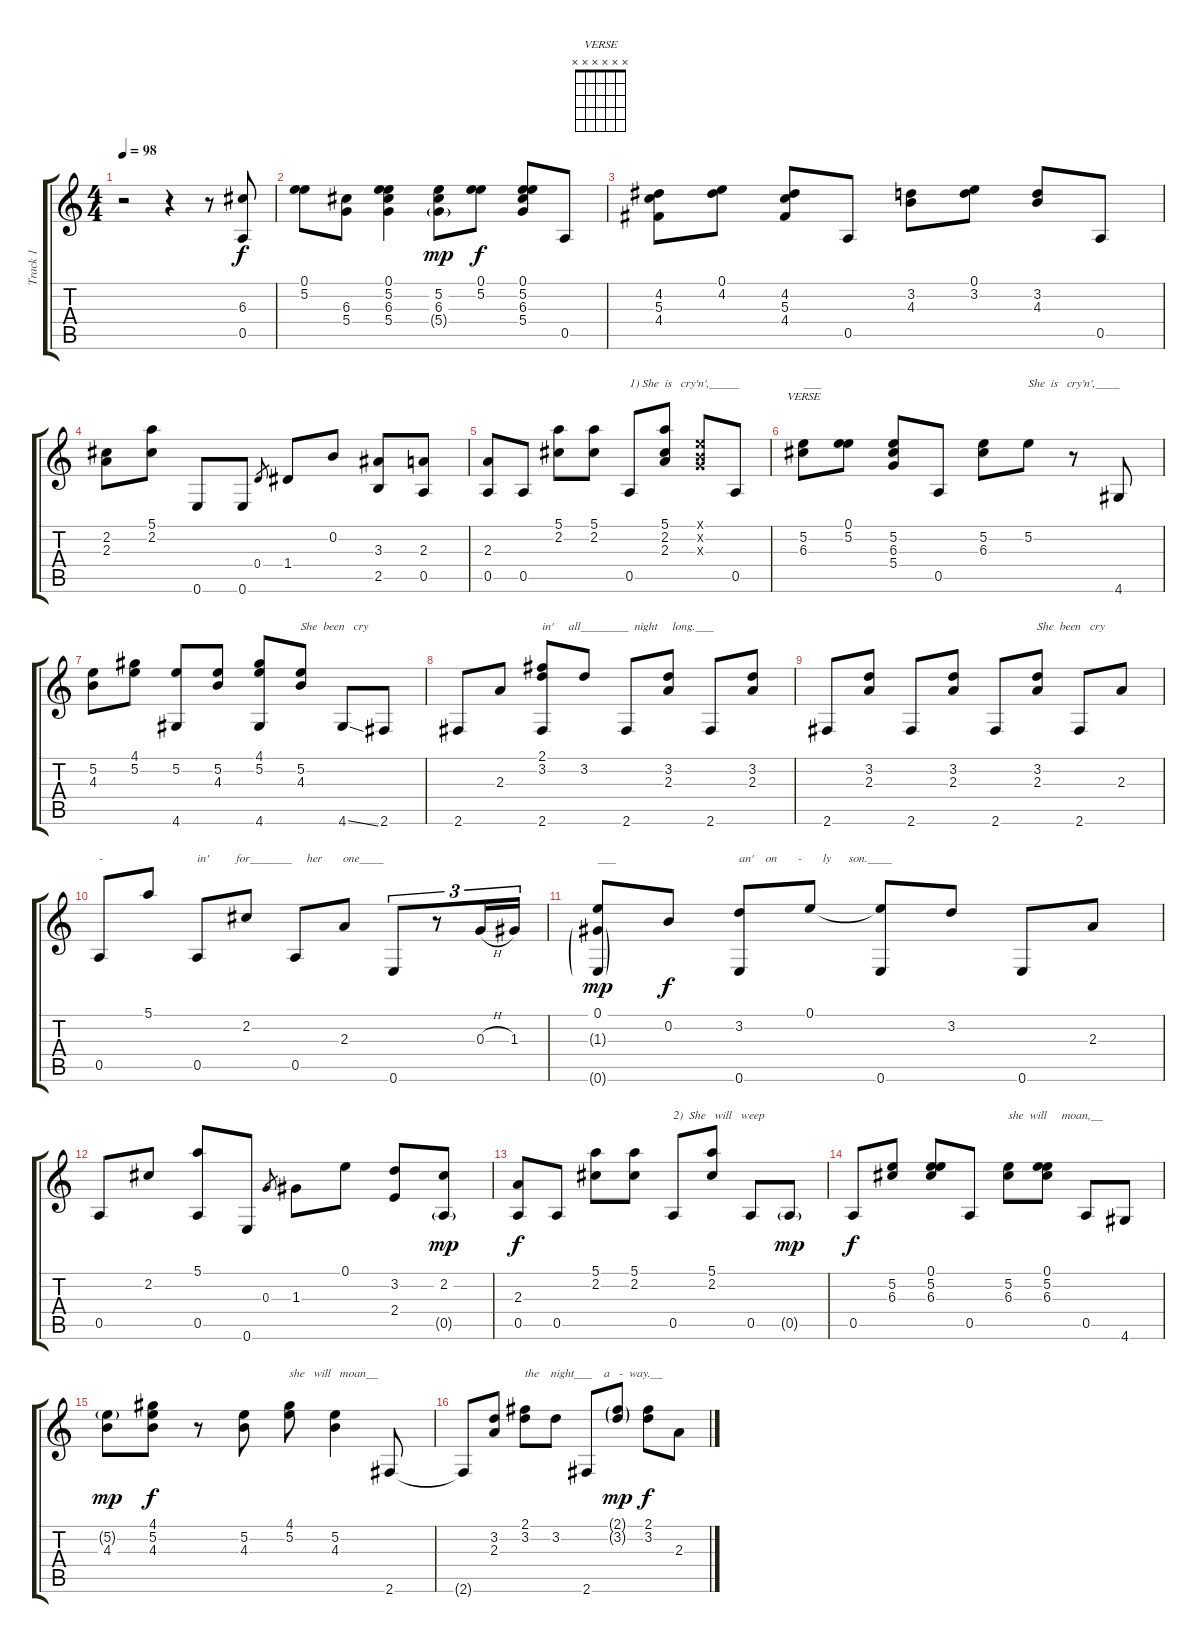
\track ("Track 1" "Track 1") {instrument acousticguitarnylon}
\staff {score tabs}
\tuning (E4 B3 G3 D3 A2 E2) {hide}
\chord ("VERSE" x x x x x x) {firstfret 0}
\ts (4 4)
\tempo 98
\clef g2
\ks c
r.2{dy f instrument acousticguitarnylon} r.4 r.8 (6.3 0.5).8 |
(0.1 5.2).8 (6.3 5.4).8 (0.1 5.2 6.3 5.4).4 (5.2 6.3 5.4{g}).8{dy mp} (0.1 5.2).8{dy f} (0.1 5.2 6.3 5.4).8 0.5.8 |
(4.2 5.3 4.4).8 (0.1 4.2).8 (4.2 5.3 4.4).8 0.5.8 (3.2 4.3).8 (0.1 3.2).8 (3.2 4.3).8 0.5.8 |
(2.2 2.3).8 (5.1 2.2).8 0.6.8 0.6.8 0.4.8{gr} 1.4.8 0.2.8 (3.3 2.5).8 (2.3 0.5).8 |
(2.3 0.5).8 0.5.8 (5.1 2.2).8 (5.1 2.2).8 0.5.8{txt "1) She  is   cry'n',_____"} (5.1 2.2 2.3).8 (0.1{x} 0.2{x} 0.3{x}).8 0.5.8 |
(5.2 6.3).8{ch "VERSE" txt "___"} (0.1 5.2).8 (5.2 6.3 5.4).8 0.5.8 (5.2 6.3).8 5.2.8{txt "She  is   cry'n',____"} r.8 4.6.8 |
(5.2 4.3).8 (4.1 5.2).8 (5.2 4.6).8 (5.2 4.3).8 (4.1 5.2 4.6).8 (5.2 4.3).8{txt "She  been   cry"} 4.6{ss}.8 2.6.8 |
2.6.8 2.3.8 (2.1 3.2 2.6).8{txt "in'     all________  night     long.___"} 3.2.8 2.6.8 (3.2 2.3).8 2.6.8 (3.2 2.3).8 |
2.6.8 (3.2 2.3).8 2.6.8 (3.2 2.3).8 2.6.8 (3.2 2.3).8{txt "She  been   cry"} 2.6.8 2.3.8 |
0.5.8{txt "-"} 5.1.8 0.5.8{txt "in'         for_______     her       one____"} 2.2.8 0.5.8 2.3.8 0.6.8{tu (3 2)} r.8{tu (3 2)} 0.3{h}.16{tu (3 2)} 1.3.16{tu (3 2)} |
(0.1 1.3{g} 0.6{g}).8{txt "___" dy mp} 0.2.8{dy f} (3.2 0.6).8{txt "an'    on       -       ly      son.____"} 0.1.8 (0.1{t} 0.6).8 3.2.8 0.6.8 2.3.8 |
0.5.8 2.2.8 (5.1 0.5).8 0.6.8 0.3.8{gr} 1.3.8 0.1.8 (3.2 2.4).8 (2.2 0.5{g}).8{dy mp} |
(2.3 0.5).8{dy f} 0.5.8 (5.1 2.2).8 (5.1 2.2).8 0.5.8{txt "2)  She   will   weep"} (5.1 2.2).8 0.5.8 0.5{g}.8{dy mp} |
0.5.8{dy f} (5.2 6.3).8 (0.1 5.2 6.3).8 0.5.8 (5.2 6.3).8{txt "she  will     moan,__"} (0.1 5.2 6.3).8 0.5.8 4.6.8 |
(5.2{g} 4.3).8{dy mp} (4.1 5.2 4.3).8{dy f} r.8 (5.2 4.3).8 (4.1 5.2).8{txt "she   will   moan__"} (5.2 4.3).4 2.6.8 |
2.6{t}.8 (3.2 2.3).8 (2.1 3.2).8{txt "the    night___    a   -  way.__"} 3.2.8 2.6.8 (2.1{g} 3.2{g}).8{dy mp} (2.1 3.2).8{dy f} 2.3.8
